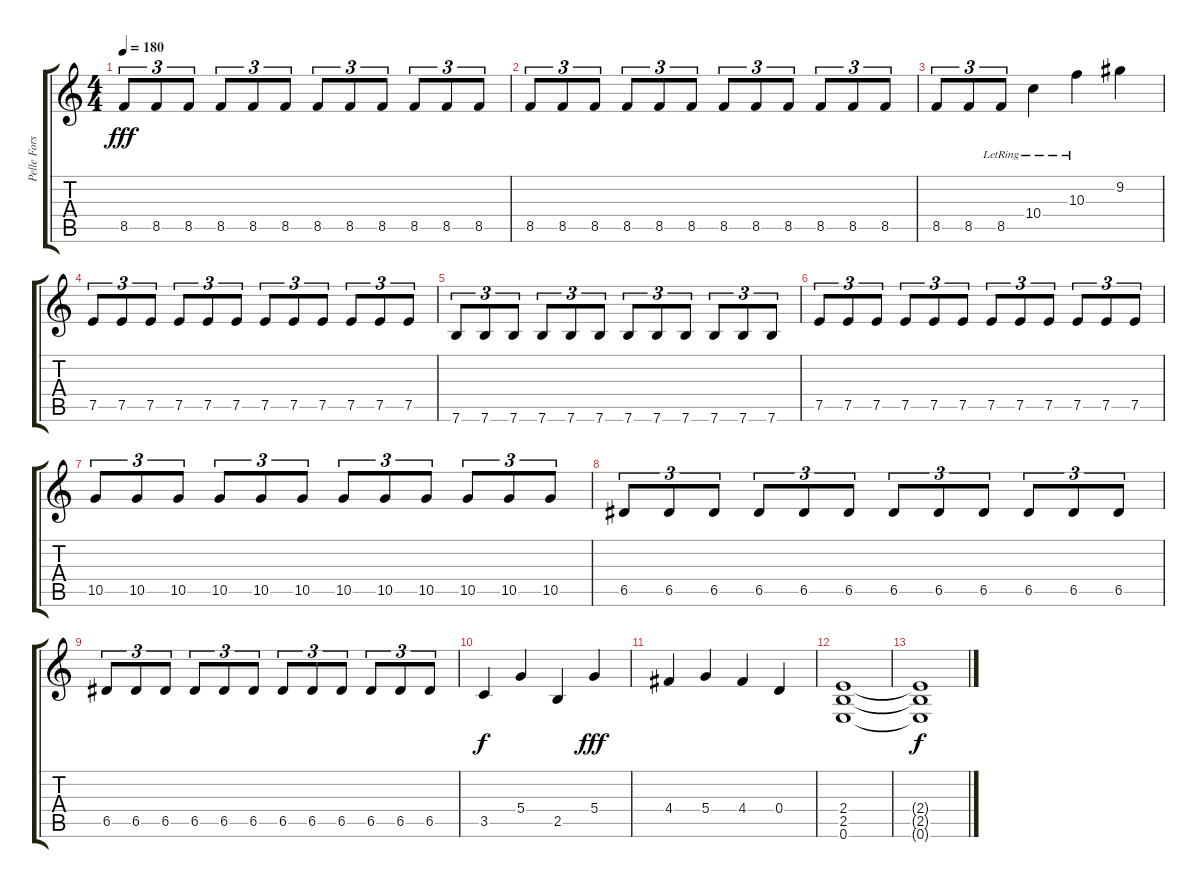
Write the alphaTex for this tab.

\track ("Pelle Forsberg" "Pelle Fors") {instrument distortionguitar}
\staff {score tabs}
\tuning (E4 B3 G3 D3 A2 E2) {hide}
\ts (4 4)
\tempo 180
\clef g2
\ks c
8.5.8{tu (3 2) dy fff} 8.5.8{tu (3 2)} 8.5.8{tu (3 2)} 8.5.8{tu (3 2)} 8.5.8{tu (3 2)} 8.5.8{tu (3 2)} 8.5.8{tu (3 2)} 8.5.8{tu (3 2)} 8.5.8{tu (3 2)} 8.5.8{tu (3 2)} 8.5.8{tu (3 2)} 8.5.8{tu (3 2)} |
8.5.8{tu (3 2)} 8.5.8{tu (3 2)} 8.5.8{tu (3 2)} 8.5.8{tu (3 2)} 8.5.8{tu (3 2)} 8.5.8{tu (3 2)} 8.5.8{tu (3 2)} 8.5.8{tu (3 2)} 8.5.8{tu (3 2)} 8.5.8{tu (3 2)} 8.5.8{tu (3 2)} 8.5.8{tu (3 2)} |
8.5.8{tu (3 2)} 8.5.8{tu (3 2)} 8.5{lr}.8{tu (3 2)} 10.4{lr}.4 10.3{lr}.4 9.2.4 |
7.5.8{tu (3 2)} 7.5.8{tu (3 2)} 7.5.8{tu (3 2)} 7.5.8{tu (3 2)} 7.5.8{tu (3 2)} 7.5.8{tu (3 2)} 7.5.8{tu (3 2)} 7.5.8{tu (3 2)} 7.5.8{tu (3 2)} 7.5.8{tu (3 2)} 7.5.8{tu (3 2)} 7.5.8{tu (3 2)} |
7.6.8{tu (3 2)} 7.6.8{tu (3 2)} 7.6.8{tu (3 2)} 7.6.8{tu (3 2)} 7.6.8{tu (3 2)} 7.6.8{tu (3 2)} 7.6.8{tu (3 2)} 7.6.8{tu (3 2)} 7.6.8{tu (3 2)} 7.6.8{tu (3 2)} 7.6.8{tu (3 2)} 7.6.8{tu (3 2)} |
7.5.8{tu (3 2)} 7.5.8{tu (3 2)} 7.5.8{tu (3 2)} 7.5.8{tu (3 2)} 7.5.8{tu (3 2)} 7.5.8{tu (3 2)} 7.5.8{tu (3 2)} 7.5.8{tu (3 2)} 7.5.8{tu (3 2)} 7.5.8{tu (3 2)} 7.5.8{tu (3 2)} 7.5.8{tu (3 2)} |
10.5.8{tu (3 2)} 10.5.8{tu (3 2)} 10.5.8{tu (3 2)} 10.5.8{tu (3 2)} 10.5.8{tu (3 2)} 10.5.8{tu (3 2)} 10.5.8{tu (3 2)} 10.5.8{tu (3 2)} 10.5.8{tu (3 2)} 10.5.8{tu (3 2)} 10.5.8{tu (3 2)} 10.5.8{tu (3 2)} |
6.5.8{tu (3 2)} 6.5.8{tu (3 2)} 6.5.8{tu (3 2)} 6.5.8{tu (3 2)} 6.5.8{tu (3 2)} 6.5.8{tu (3 2)} 6.5.8{tu (3 2)} 6.5.8{tu (3 2)} 6.5.8{tu (3 2)} 6.5.8{tu (3 2)} 6.5.8{tu (3 2)} 6.5.8{tu (3 2)} |
6.5.8{tu (3 2)} 6.5.8{tu (3 2)} 6.5.8{tu (3 2)} 6.5.8{tu (3 2)} 6.5.8{tu (3 2)} 6.5.8{tu (3 2)} 6.5.8{tu (3 2)} 6.5.8{tu (3 2)} 6.5.8{tu (3 2)} 6.5.8{tu (3 2)} 6.5.8{tu (3 2)} 6.5.8{tu (3 2)} |
3.5.4{dy f} 5.4.4 2.5.4 5.4.4{dy fff} |
4.4.4 5.4.4 4.4.4 0.4.4 |
(2.4 2.5 0.6).1 |
(2.4{t} 2.5{t} 0.6{t}).1{dy f}
